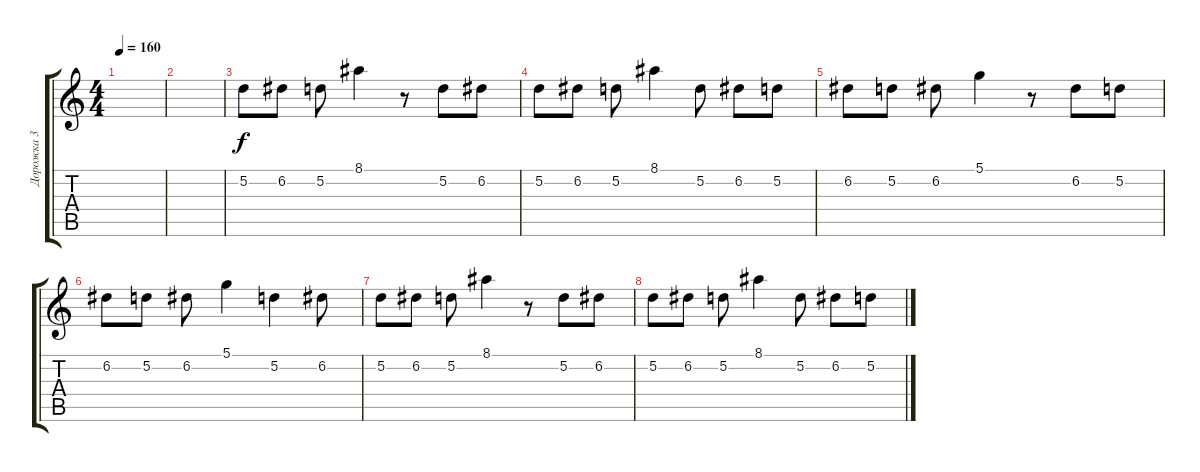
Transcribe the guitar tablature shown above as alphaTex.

\track ("Дорожка 3" "Дорожка 3") {instrument distortionguitar}
\staff {score tabs}
\tuning (D4 A3 F3 C3 G2 C2) {hide}
\ts (4 4)
\tempo 160
\clef g2
\ks c
|
|
5.2.8 6.2.8 5.2.8 8.1.4 r.8 5.2.8 6.2.8 |
5.2.8 6.2.8 5.2.8 8.1.4 5.2.8 6.2.8 5.2.8 |
6.2.8 5.2.8 6.2.8 5.1.4 r.8 6.2.8 5.2.8 |
6.2.8 5.2.8 6.2.8 5.1.4 5.2.4 6.2.8 |
5.2.8 6.2.8 5.2.8 8.1.4 r.8 5.2.8 6.2.8 |
5.2.8 6.2.8 5.2.8 8.1.4 5.2.8 6.2.8 5.2.8
